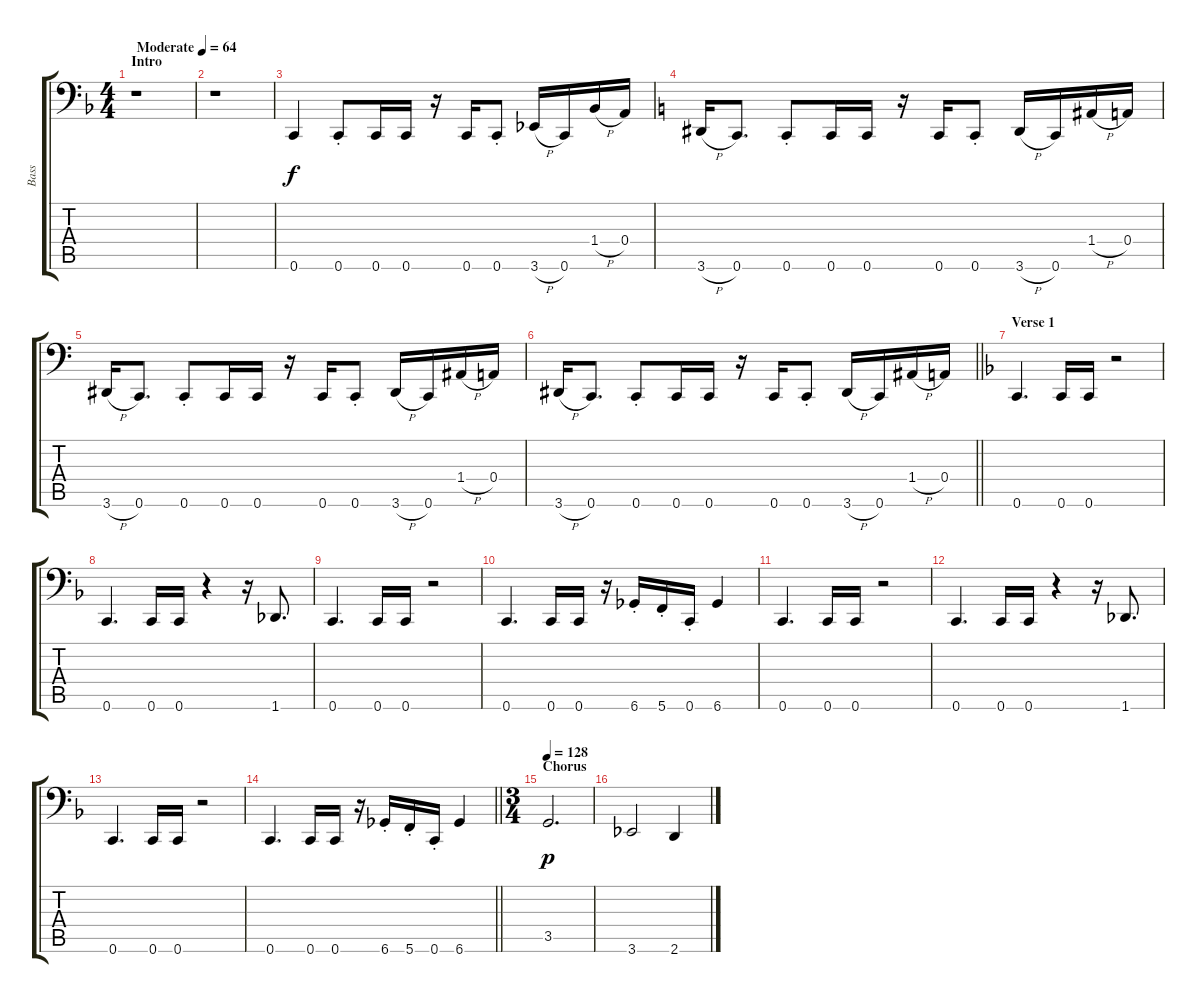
\track ("Bass" "Bass") {instrument fretlessbass}
\staff {score tabs}
\tuning (C3 G2 D2 A1 E1 C1) {hide}
\ts (4 4)
\section ("" "Intro")
\tempo (64 "Moderate")
\clef f4
\ks f
r.1{dy f instrument fretlessbass} |
r.1 |
0.6.4 0.6{st}.8 0.6.16 0.6.16 r.16 0.6.16 0.6{st}.8 3.6{h}.16 0.6.16 1.4{h}.16 0.4.16 |
\ks c
3.6{h}.16 0.6.8{d} 0.6{st}.8 0.6.16 0.6.16 r.16 0.6.16 0.6{st}.8 3.6{h}.16 0.6.16 1.4{h}.16 0.4.16 |
3.6{h}.16 0.6.8{d} 0.6{st}.8 0.6.16 0.6.16 r.16 0.6.16 0.6{st}.8 3.6{h}.16 0.6.16 1.4{h}.16 0.4.16 |
\barLineRight lightlight
3.6{h}.16 0.6.8{d} 0.6{st}.8 0.6.16 0.6.16 r.16 0.6.16 0.6{st}.8 3.6{h}.16 0.6.16 1.4{h}.16 0.4.16 |
\section ("" "Verse 1")
\ks f
0.6.4{d} 0.6.16 0.6.16 r.2 |
0.6.4{d} 0.6.16 0.6.16 r.4 r.16 1.6.8{d} |
0.6.4{d} 0.6.16 0.6.16 r.2 |
0.6.4{d} 0.6.16 0.6.16 r.16 6.6{st}.16 5.6{st}.16 0.6{st}.16 6.6.4 |
0.6.4{d} 0.6.16 0.6.16 r.2 |
0.6.4{d} 0.6.16 0.6.16 r.4 r.16 1.6.8{d} |
0.6.4{d} 0.6.16 0.6.16 r.2 |
\barLineRight lightlight
0.6.4{d} 0.6.16 0.6.16 r.16 6.6{st}.16 5.6{st}.16 0.6{st}.16 6.6.4 |
\ts (3 4)
\section ("" "Chorus")
\tempo 128
3.5.2{d dy p} |
3.6.2 2.6.4
